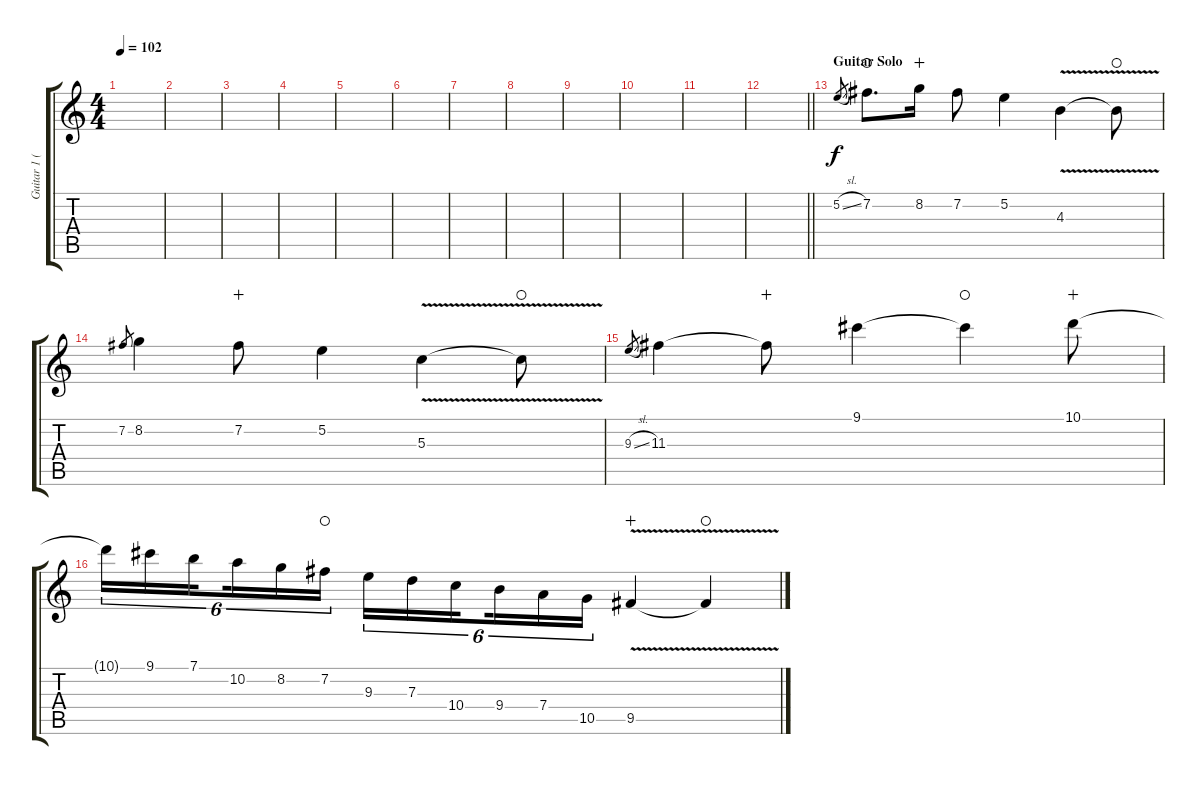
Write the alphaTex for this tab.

\track ("Guitar 1 (Distortion)" "Guitar 1 (") {instrument distortionguitar}
\staff {score tabs}
\tuning (E4 B3 G3 D3 A2 E2) {hide}
\ts (4 4)
\tempo 102
\clef g2
\ks c
|
|
|
|
|
|
|
|
|
|
|
\barLineRight lightlight
|
\section ("" "Guitar Solo")
5.2{sl}.8{gr dy f} 7.2.8{d volume 13 waho} 8.2.16{wahc} 7.2.8 5.2.4 4.3{v}.4 4.3{t}.8{waho} |
7.2.8{gr} 8.2.4 7.2.8{wahc} 5.2.4 5.3{v}.4 5.3{t}.8{waho} |
9.3{sl}.8{gr} 11.3.4 11.3{t}.8{wahc} 9.1.4 9.1{t}.4{waho} 10.1.8{wahc} |
10.1{t}.16{tu (6 4)} 9.1.16{tu (6 4)} 7.1.16{tu (6 4) beam splitsecondary} 10.2.16{tu (6 4)} 8.2.16{tu (6 4)} 7.2.16{tu (6 4) waho} 9.3.16{tu (6 4)} 7.3.16{tu (6 4)} 10.4.16{tu (6 4) beam splitsecondary} 9.4.16{tu (6 4)} 7.4.16{tu (6 4)} 10.5.16{tu (6 4)} 9.5{v}.4{wahc} 9.5{t}.4{waho}
